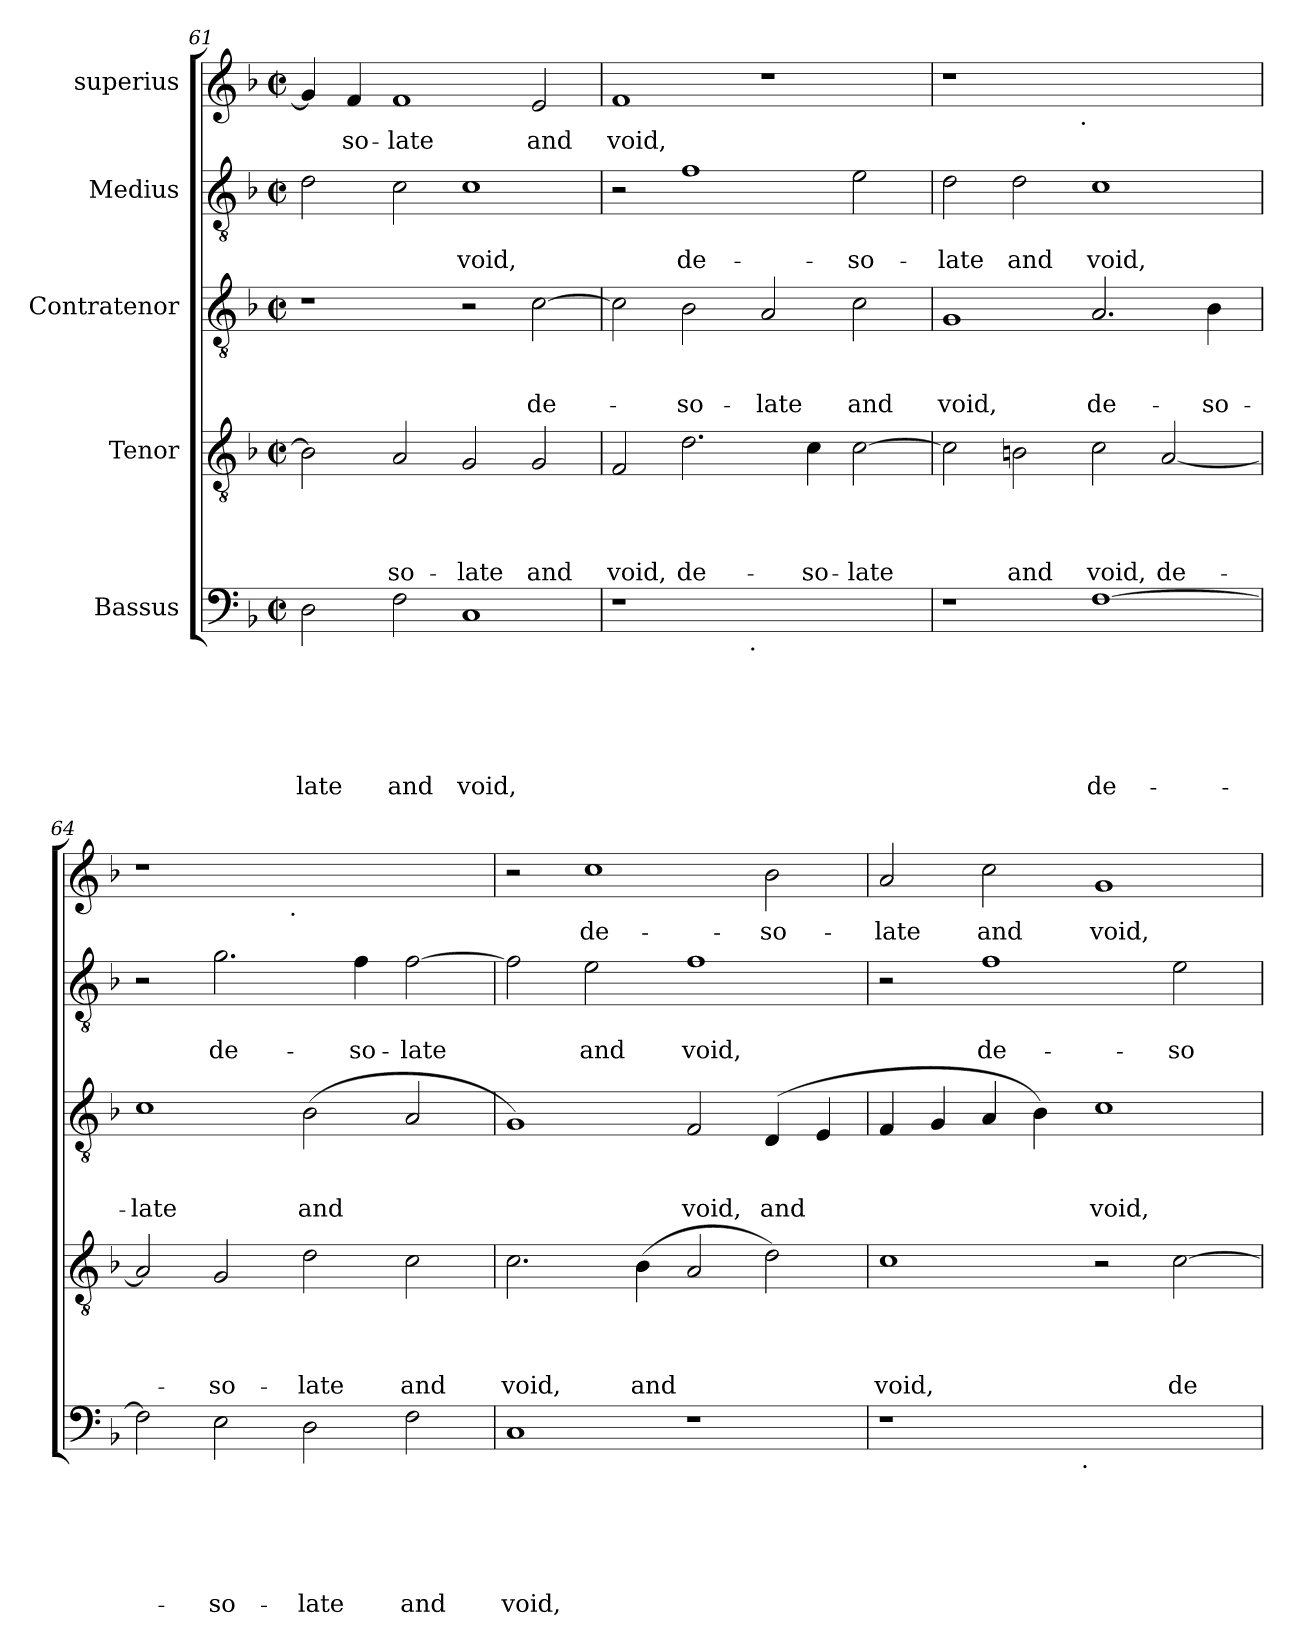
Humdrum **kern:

**kern	**text	**text	**text	**text	**text	**text	**kern	**text	**text	**text	**text	**kern	**text	**text	**text	**kern	**text	**text	**kern	**text
*part5	*part5	*part5	*part5	*part5	*part5	*part5	*part4	*part4	*part4	*part4	*part4	*part3	*part3	*part3	*part3	*part2	*part2	*part2	*part1	*part1
*staff5	*staff5	*staff5	*staff5	*staff5	*staff5	*staff5	*staff4	*staff4	*staff4	*staff4	*staff4	*staff3	*staff3	*staff3	*staff3	*staff2	*staff2	*staff2	*staff1	*staff1
*I"Bassus	*	*	*	*	*	*	*I"Tenor	*	*	*	*	*I"Contratenor	*	*	*	*I"Medius	*	*	*I"superius	*
*clefF4	*	*	*	*	*	*	*clefGv2	*	*	*	*	*clefGv2	*	*	*	*clefGv2	*	*	*clefG2	*
*k[b-]	*	*	*	*	*	*	*k[b-]	*	*	*	*	*k[b-]	*	*	*	*k[b-]	*	*	*k[b-]	*
*F:	*	*	*	*	*	*	*F:	*	*	*	*	*F:	*	*	*	*F:	*	*	*F:	*
*M2/2	*	*	*	*	*	*	*M2/2	*	*	*	*	*M2/2	*	*	*	*M2/2	*	*	*M2/2	*
*met(c|)	*	*	*	*	*	*	*met(c|)	*	*	*	*	*met(c|)	*	*	*	*met(c|)	*	*	*met(c|)	*
=61	=61	=61	=61	=61	=61	=61	=61	=61	=61	=61	=61	=61	=61	=61	=61	=61	=61	=61	=61	=61
!	!	!	!	!	!	!LO:LY:b	!	!	!	!	!	!	!	!	!	!	!	!	!	!
2D\	.	.	.	.	.	-late	2B-\]	.	.	.	.	1r	.	.	.	2d\	.	.	4g/]	.
!	!	!	!	!	!	!	!	!	!	!	!	!	!	!	!	!	!	!	!	!LO:LY:b
.	.	.	.	.	.	.	.	.	.	.	.	.	.	.	.	.	.	.	4f/	-so-
!	!	!	!	!	!	!LO:LY:b	!	!	!	!	!LO:LY:b	!	!	!	!	!	!	!	!	!LO:LY:b:rj
2F\	.	.	.	.	.	and	2A/	.	.	.	-so-	.	.	.	.	2c\	.	.	1f	-late
!	!	!	!	!	!	!LO:LY:b	!	!	!	!	!LO:LY:b	!	!	!	!	!	!	!LO:LY:b	!	!
1C	.	.	.	.	.	void,	2G/	.	.	.	-late	2r	.	.	.	1c	.	void,	.	.
!	!	!	!	!	!	!	!	!	!	!	!LO:LY:b	!	!	!	!LO:LY:b	!	!	!	!	!LO:LY:b
.	.	.	.	.	.	.	2G/	.	.	.	and	[>2c\	.	.	de-	.	.	.	2e/	and
=62	=62	=62	=62	=62	=62	=62	=62	=62	=62	=62	=62	=62	=62	=62	=62	=62	=62	=62	=62	=62
!	!	!	!	!	!	!	!	!	!	!	!LO:LY:b	!	!	!	!	!	!	!	!	!LO:LY:b
*^	*	*	*	*	*	*	*	*	*	*	*	*	*	*	*	*	*	*	*	*
1r	2ryy	.	.	.	.	.	.	2F/	.	.	.	void,	2c\]	.	.	.	2r	.	.	1f	void,
!	!	!	!	!	!	!	!	!	!	!	!	!LO:LY:b	!	!	!	!LO:LY:b	!	!	!LO:LY:b	!	!
.	4...ryy	.	.	.	.	.	.	2.d\	.	.	.	de-	2B-\	.	.	-so-	1f	.	de-	.	.
!	!LO:TX:b:t=.	!	!	!	!	!	!	!	!	!	!	!	!	!	!	!	!	!	!	!	!
.	1ryy	.	.	.	.	.	.	.	.	.	.	.	.	.	.	.	.	.	.	.	.
!	!	!	!	!	!	!	!	!	!	!	!	!	!	!	!	!LO:LY:b	!	!	!	!	!
1ryy	.	.	.	.	.	.	.	.	.	.	.	.	2A/	.	.	-late	.	.	.	1r	.
!	!	!	!	!	!	!	!	!	!	!	!	!LO:LY:b	!	!	!	!	!	!	!	!	!
.	.	.	.	.	.	.	.	4c\	.	.	.	-so-	.	.	.	.	.	.	.	.	.
!	!	!	!	!	!	!	!	!	!	!	!	!LO:LY:b	!	!	!	!LO:LY:b	!	!	!LO:LY:b	!	!
.	.	.	.	.	.	.	.	[>2c\	.	.	.	-late	2c\	.	.	and	2e\	.	-so-	.	.
.	32ryy	.	.	.	.	.	.	.	.	.	.	.	.	.	.	.	.	.	.	.	.
=63	=63	=63	=63	=63	=63	=63	=63	=63	=63	=63	=63	=63	=63	=63	=63	=63	=63	=63	=63	=63	=63
!	!	!	!	!	!	!	!	!	!	!	!	!	!	!	!	!LO:LY:b	!	!	!LO:LY:b	!	!
*v	*v	*	*	*	*	*	*	*	*	*	*	*	*	*	*	*	*	*	*	*^	*
1r	.	.	.	.	.	.	2c\]	.	.	.	.	1G	.	.	void,	2d\	.	-late	1r	2ryy	.
!	!	!	!	!	!	!	!	!	!	!	!LO:LY:b	!	!	!	!	!	!	!LO:LY:b	!	!	!
.	.	.	.	.	.	.	2Bn\	.	.	.	and	.	.	.	.	2d\	.	and	.	4...ryy	.
!	!	!	!	!	!	!	!	!	!	!	!	!	!	!	!	!	!	!	!	!LO:TX:b:t=.	!
.	.	.	.	.	.	.	.	.	.	.	.	.	.	.	.	.	.	.	.	1ryy	.
!	!	!	!	!	!	!LO:LY:b	!	!	!	!	!LO:LY:b	!	!	!	!LO:LY:b	!	!	!LO:LY:b	!	!	!
[>1F	.	.	.	.	.	de-	2c\	.	.	.	void,	2.A/	.	.	de-	1c	.	void,	1ryy	.	.
!	!	!	!	!	!	!	!	!	!	!	!LO:LY:b	!	!	!	!	!	!	!	!	!	!
.	.	.	.	.	.	.	[<2A/	.	.	.	de-	.	.	.	.	.	.	.	.	.	.
!	!	!	!	!	!	!	!	!	!	!	!	!	!	!	!LO:LY:b	!	!	!	!	!	!
.	.	.	.	.	.	.	.	.	.	.	.	4B-\	.	.	-so-	.	.	.	.	.	.
.	.	.	.	.	.	.	.	.	.	.	.	.	.	.	.	.	.	.	.	32ryy	.
=64	=64	=64	=64	=64	=64	=64	=64	=64	=64	=64	=64	=64	=64	=64	=64	=64	=64	=64	=64	=64	=64
!	!	!	!	!	!	!	!	!	!	!	!	!	!	!	!LO:LY:b	!	!	!	!	!	!
2F\]	.	.	.	.	.	.	2A/]	.	.	.	.	1c	.	.	-late	2r	.	.	1r	2ryy	.
!	!	!	!	!	!	!LO:LY:b	!	!	!	!	!LO:LY:b	!	!	!	!	!	!	!LO:LY:b	!	!	!
2E\	.	.	.	.	.	-so-	2G/	.	.	.	-so-	.	.	.	.	2.g\	.	de-	.	4...ryy	.
!	!	!	!	!	!	!	!	!	!	!	!	!	!	!	!	!	!	!	!	!LO:TX:b:t=.	!
.	.	.	.	.	.	.	.	.	.	.	.	.	.	.	.	.	.	.	.	1ryy	.
!	!	!	!	!	!	!LO:LY:b	!	!	!	!	!LO:LY:b	!	!	!	!LO:LY:b	!	!	!	!	!	!
2D\	.	.	.	.	.	-late	2d\	.	.	.	-late	(>2B-\	.	.	and	.	.	.	1ryy	.	.
!	!	!	!	!	!	!	!	!	!	!	!	!	!	!	!	!	!	!LO:LY:b	!	!	!
.	.	.	.	.	.	.	.	.	.	.	.	.	.	.	.	4f\	.	-so-	.	.	.
!	!	!	!	!	!	!LO:LY:b	!	!	!	!	!LO:LY:b	!	!	!	!	!	!	!LO:LY:b	!	!	!
2F\	.	.	.	.	.	and	2c\	.	.	.	and	2A/	.	.	.	[<2f\	.	-late	.	.	.
.	.	.	.	.	.	.	.	.	.	.	.	.	.	.	.	.	.	.	.	32ryy	.
!!LO:LB:g=z
=65	=65	=65	=65	=65	=65	=65	=65	=65	=65	=65	=65	=65	=65	=65	=65	=65	=65	=65	=65	=65	=65
!	!	!	!	!	!	!LO:LY:b	!	!	!	!	!LO:LY:b	!	!	!	!	!	!	!	!	!	!
*	*	*	*	*	*	*	*	*	*	*	*	*	*	*	*	*	*	*	*v	*v	*
1C	.	.	.	.	.	void,	2.c\	.	.	.	void,	1G)	.	.	.	2f\]	.	.	2r	.
!	!	!	!	!	!	!	!	!	!	!	!	!	!	!	!	!	!	!LO:LY:b	!	!LO:LY:b
.	.	.	.	.	.	.	.	.	.	.	.	.	.	.	.	2e\	.	and	1cc	de-
!	!	!	!	!	!	!	!	!	!	!	!LO:LY:b	!	!	!	!	!	!	!	!	!
.	.	.	.	.	.	.	(>4B-\	.	.	.	and	.	.	.	.	.	.	.	.	.
!	!	!	!	!	!	!	!	!	!	!	!	!	!	!	!LO:LY:b	!	!	!LO:LY:b	!	!
1r	.	.	.	.	.	.	2A/	.	.	.	.	2F/	.	.	void,	1f	.	void,	.	.
!	!	!	!	!	!	!	!	!	!	!	!	!	!	!	!LO:LY:b	!	!	!	!	!LO:LY:b
.	.	.	.	.	.	.	2d\)	.	.	.	.	(4D/	.	.	and	.	.	.	2b-\	-so-
.	.	.	.	.	.	.	.	.	.	.	.	4E/	.	.	.	.	.	.	.	.
=66	=66	=66	=66	=66	=66	=66	=66	=66	=66	=66	=66	=66	=66	=66	=66	=66	=66	=66	=66	=66
!	!	!	!	!	!	!	!	!	!	!	!LO:LY:b	!	!	!	!	!	!	!	!	!LO:LY:b
*^	*	*	*	*	*	*	*	*	*	*	*	*	*	*	*	*	*	*	*	*
1r	2ryy	.	.	.	.	.	.	1c	.	.	.	void,	4F/	.	.	.	2r	.	.	2a/	-late
.	.	.	.	.	.	.	.	.	.	.	.	.	4G/	.	.	.	.	.	.	.	.
!	!	!	!	!	!	!	!	!	!	!	!	!	!	!	!	!	!	!	!LO:LY:b	!	!LO:LY:b
.	4...ryy	.	.	.	.	.	.	.	.	.	.	.	4A/	.	.	.	1f	.	de-	2cc\	and
.	.	.	.	.	.	.	.	.	.	.	.	.	4B-\)	.	.	.	.	.	.	.	.
!	!LO:TX:b:t=.	!	!	!	!	!	!	!	!	!	!	!	!	!	!	!	!	!	!	!	!
.	1ryy	.	.	.	.	.	.	.	.	.	.	.	.	.	.	.	.	.	.	.	.
!	!	!	!	!	!	!	!	!	!	!	!	!	!	!	!	!LO:LY:b	!	!	!	!	!LO:LY:b
1ryy	.	.	.	.	.	.	.	2r	.	.	.	.	1c	.	.	void,	.	.	.	1g	void,
!	!	!	!	!	!	!	!	!	!	!	!	!LO:LY:b	!	!	!	!	!	!	!LO:LY:b	!	!
.	.	.	.	.	.	.	.	[>2c\	.	.	.	de-	.	.	.	.	2e\	.	-so-	.	.
.	32ryy	.	.	.	.	.	.	.	.	.	.	.	.	.	.	.	.	.	.	.	.
*v	*v	*	*	*	*	*	*	*	*	*	*	*	*	*	*	*	*	*	*	*	*
=	=	=	=	=	=	=	=	=	=	=	=	=	=	=	=	=	=	=	=	=
*-	*-	*-	*-	*-	*-	*-	*-	*-	*-	*-	*-	*-	*-	*-	*-	*-	*-	*-	*-	*-
